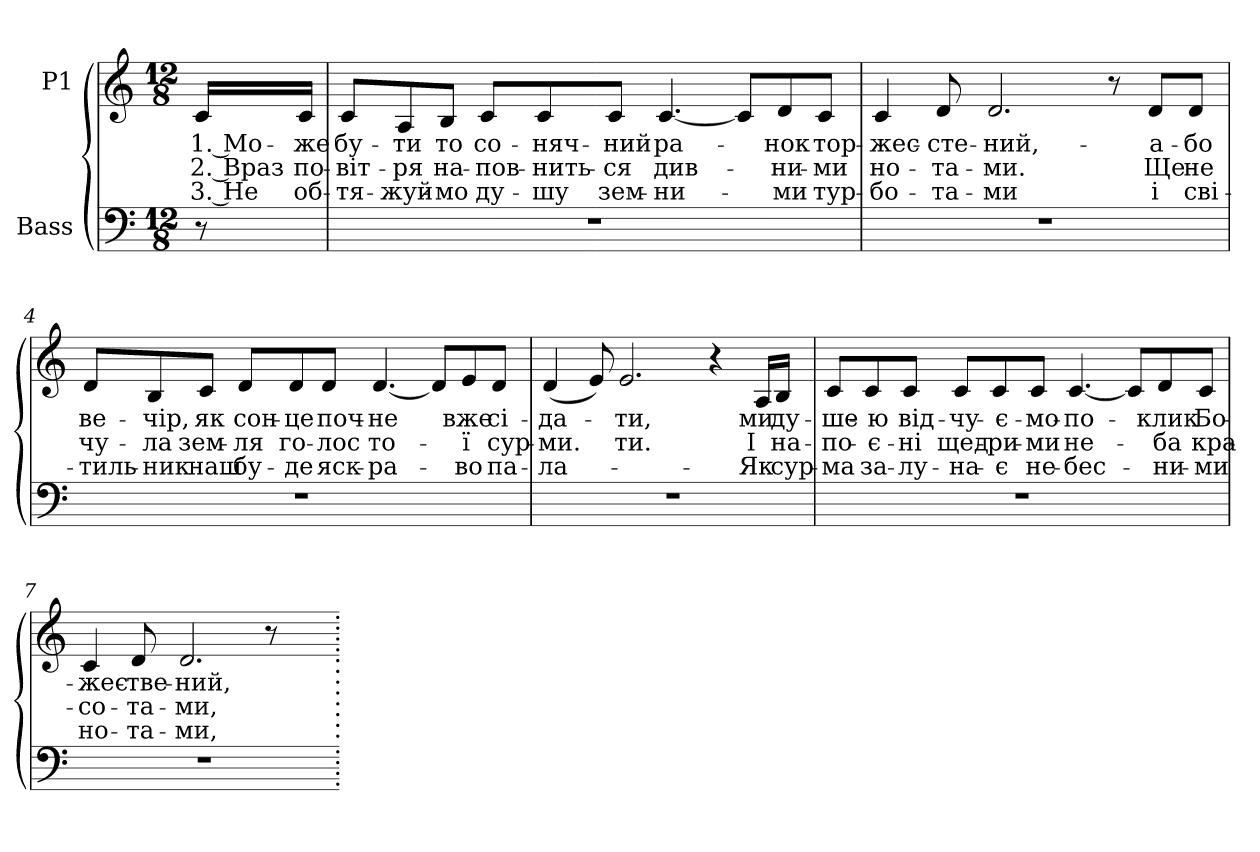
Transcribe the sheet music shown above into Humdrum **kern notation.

**kern	**kern	**text	**text	**text
*part2	*part1	*part1	*part1	*part1
*staff2	*staff1	*staff1	*staff1	*staff1
*I"Bass	*I"P1	*	*	*
!!LO:PB:g=z
*clefF4	*clefG2	*	*	*
*k[]	*k[]	*	*	*
*a:	*a:	*	*	*
*M12/8	*M12/8	*	*	*
=1	=1	=1	=1	=1
!	!	!LO:LY:b:color=#000000	!LO:LY:b:color=#000000	!LO:LY:b:color=#000000
8r	16ci/LL	1. Мо-	2. Враз	3. Не
!	!	!LO:LY:b:color=#000000	!LO:LY:b:color=#000000	!LO:LY:b:color=#000000
.	16ci/JJ	-же	по-	об-
=2	=2	=2	=2	=2
!LO:N:vis=1	!	!	!	!
!	!	!LO:LY:b:color=#000000	!LO:LY:b:color=#000000	!LO:LY:b:color=#000000
1.r	8ci/L	бу-	-віт-	-тя-
!	!	!LO:LY:b:color=#000000	!LO:LY:b:color=#000000	!LO:LY:b:color=#000000
.	8Ai/	-ти	-ря	-жуй-
!	!	!LO:LY:b:color=#000000	!LO:LY:b:color=#000000	!LO:LY:b:color=#000000
.	8Bi/J	то	на-	-мо
!	!	!LO:LY:b:color=#000000	!LO:LY:b:color=#000000	!LO:LY:b:color=#000000
.	8ci/L	со-	-пов-	ду-
!	!	!LO:LY:b:color=#000000	!LO:LY:b:color=#000000	!LO:LY:b:color=#000000
.	8ci/	-няч-	-нить-	-шу
!	!	!LO:LY:b:color=#000000	!LO:LY:b:color=#000000	!LO:LY:b:color=#000000
.	8ci/J	-ний	-ся	зем-
!	!	!LO:LY:b:color=#000000	!LO:LY:b:color=#000000	!LO:LY:b:color=#000000
.	[<4.ci/	ра-	див-	-ни-
.	8ci/L]	.	.	.
!	!	!LO:LY:b:color=#000000	!LO:LY:b:color=#000000	!LO:LY:b:color=#000000
.	8di/	-нок	-ни-	-ми
!	!	!LO:LY:b:color=#000000	!LO:LY:b:color=#000000	!LO:LY:b:color=#000000
.	8ci/J	тор-	-ми	тур-
!!LO:LB:g=z
=3	=3	=3	=3	=3
!LO:N:vis=1	!	!	!	!
!	!	!LO:LY:b:color=#000000	!LO:LY:b:color=#000000	!LO:LY:b:color=#000000
1.r	4ci/	-жес-	но-	-бо-
!	!	!LO:LY:b:color=#000000	!LO:LY:b:color=#000000	!LO:LY:b:color=#000000
.	8di/	-сте-	-та-	-та-
!	!	!LO:LY:b:color=#000000	!LO:LY:b:color=#000000	!LO:LY:b:color=#000000
.	2.di/	-ний,-	-ми.	-ми
.	8r	.	.	.
!	!	!LO:LY:b:color=#000000	!LO:LY:b:color=#000000	!LO:LY:b:color=#000000
.	8di/L	-а-	Ще	і
!	!	!LO:LY:b:color=#000000	!LO:LY:b:color=#000000	!LO:LY:b:color=#000000
.	8di/J	-бо	не	сві-
=4	=4	=4	=4	=4
!LO:N:vis=1	!	!	!	!
!	!	!LO:LY:b:color=#000000	!LO:LY:b:color=#000000	!LO:LY:b:color=#000000
1.r	8di/L	ве-	чу-	-тиль-
!	!	!LO:LY:b:color=#000000	!LO:LY:b:color=#000000	!LO:LY:b:color=#000000
.	8Bi/	-чір,	-ла	-ник
!	!	!LO:LY:b:color=#000000	!LO:LY:b:color=#000000	!LO:LY:b:color=#000000
.	8ci/J	як	зем-	наш
!	!	!LO:LY:b:color=#000000	!LO:LY:b:color=#000000	!LO:LY:b:color=#000000
.	8di/L	сон-	-ля	бу-
!	!	!LO:LY:b:color=#000000	!LO:LY:b:color=#000000	!LO:LY:b:color=#000000
.	8di/	-це	го-	-де
!	!	!LO:LY:b:color=#000000	!LO:LY:b:color=#000000	!LO:LY:b:color=#000000
.	8di/J	поч-	-лос	яск-
!	!	!LO:LY:b:color=#000000	!LO:LY:b:color=#000000	!LO:LY:b:color=#000000
.	[<4.di/	-не	то-	-ра-
.	8di/L]	.	.	.
!	!	!LO:LY:b:color=#000000	!LO:LY:b:color=#000000	!LO:LY:b:color=#000000
.	8ei/	вже	-ї	-во
!	!	!LO:LY:b:color=#000000	!LO:LY:b:color=#000000	!LO:LY:b:color=#000000
.	8di/J	сі-	сур-	па-
!!LO:LB:g=z
=5	=5	=5	=5	=5
!LO:N:vis=1	!	!	!	!
!	!	!LO:LY:b:color=#000000	!LO:LY:b:color=#000000	!LO:LY:b:color=#000000
1.r	(4di/	-да-	-ми.	-ла-
.	8ei/)	.	.	.
!	!	!LO:LY:b:color=#000000	!LO:LY:b:color=#000000	!
.	2.ei/	-ти,	-ти.	.
.	4r	.	.	.
!	!	!LO:LY:b:color=#000000	!LO:LY:b:color=#000000	!LO:LY:b:color=#000000
.	16Ai/LL	ми	І	Як
!	!	!LO:LY:b:color=#000000	!LO:LY:b:color=#000000	!LO:LY:b:color=#000000
.	16Bi/JJ	ду-	на-	сур-
=6	=6	=6	=6	=6
!LO:N:vis=1	!	!	!	!
!	!	!LO:LY:b:color=#000000	!LO:LY:b:color=#000000	!LO:LY:b:color=#000000
1.r	8ci/L	-ше-	-по-	-ма
!	!	!LO:LY:b:color=#000000	!LO:LY:b:color=#000000	!LO:LY:b:color=#000000
.	8ci/	-ю	-є-	за-
!	!	!LO:LY:b:color=#000000	!LO:LY:b:color=#000000	!LO:LY:b:color=#000000
.	8ci/J	від-	-ні	-лу-
!	!	!LO:LY:b:color=#000000	!LO:LY:b:color=#000000	!LO:LY:b:color=#000000
.	8ci/L	-чу-	щед-	-на-
!	!	!LO:LY:b:color=#000000	!LO:LY:b:color=#000000	!LO:LY:b:color=#000000
.	8ci/	-є-	-ри-	-є
!	!	!LO:LY:b:color=#000000	!LO:LY:b:color=#000000	!LO:LY:b:color=#000000
.	8ci/J	-мо-	-ми	не-
!	!	!LO:LY:b:color=#000000	!LO:LY:b:color=#000000	!LO:LY:b:color=#000000
.	[<4.ci/	-по-	не-	-бес-
.	8ci/L]	.	.	.
!	!	!LO:LY:b:color=#000000	!LO:LY:b:color=#000000	!LO:LY:b:color=#000000
.	8di/	-клик	-ба	-ни-
!	!	!LO:LY:b:color=#000000	!LO:LY:b:color=#000000	!LO:LY:b:color=#000000
.	8ci/J	Бо-	кра-	-ми
=7	=7	=7	=7	=7
!LO:N:vis=1	!	!	!	!
!	!	!LO:LY:b:color=#000000	!LO:LY:b:color=#000000	!LO:LY:b:color=#000000
1.r	4ci/	-жес-	-со-	но-
!	!	!LO:LY:b:color=#000000	!LO:LY:b:color=#000000	!LO:LY:b:color=#000000
.	8di/	-тве-	-та-	-та-
!	!	!LO:LY:b:color=#000000	!LO:LY:b:color=#000000	!LO:LY:b:color=#000000
.	2.di/	-ний,	-ми,	-ми,
.	8r	.	.	.
.	4ryy	.	.	.
=.	=.	=.	=.	=.
*-	*-	*-	*-	*-
